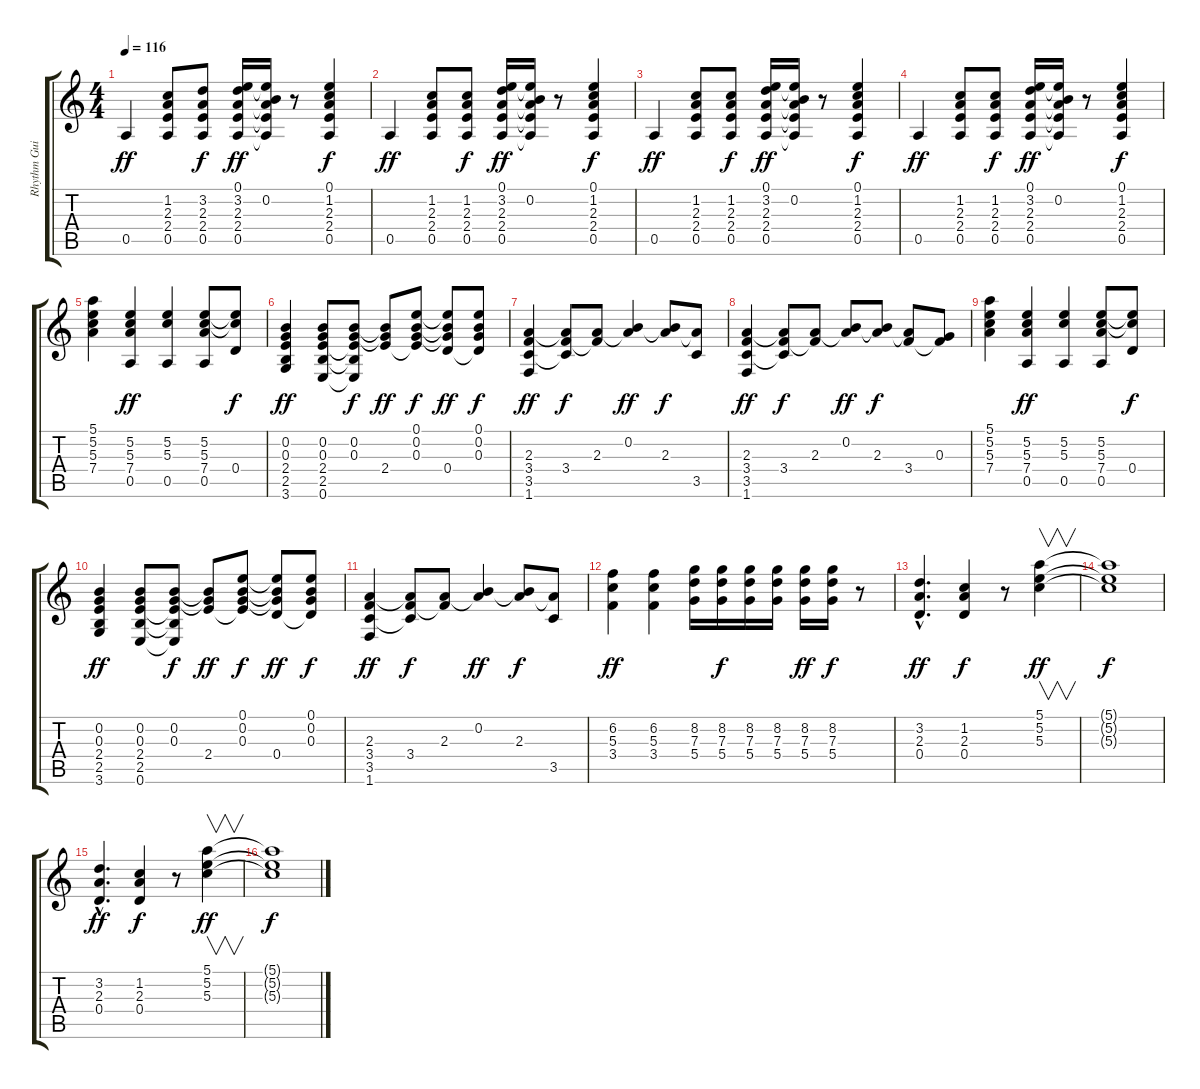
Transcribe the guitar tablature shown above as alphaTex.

\track ("Rhythm Guitar 1" "Rhythm Gui") {instrument distortionguitar}
\staff {score tabs}
\tuning (E4 B3 G3 D3 A2 E2) {hide}
\ts (4 4)
\tempo 116
\clef g2
\ks c
0.5.4{dy ff volume 14} (1.2 2.3 2.4 0.5).8 (3.2 2.3 2.4 0.5).8{dy f} (0.1 3.2 2.3 2.4 0.5).16{dy ff} (0.1{t} 0.2 2.3{t} 2.4{t} 0.5{t}).16 r.8 (0.1 1.2 2.3 2.4 0.5).4{dy f} |
0.5.4{dy ff} (1.2 2.3 2.4 0.5).8 (1.2 2.3 2.4 0.5).8{dy f} (0.1 3.2 2.3 2.4 0.5).16{dy ff} (0.1{t} 0.2 2.3{t} 2.4{t} 0.5{t}).16 r.8 (0.1 1.2 2.3 2.4 0.5).4{dy f} |
0.5.4{dy ff} (1.2 2.3 2.4 0.5).8 (1.2 2.3 2.4 0.5).8{dy f} (0.1 3.2 2.3 2.4 0.5).16{dy ff} (0.1{t} 0.2 2.3{t} 2.4{t} 0.5{t}).16 r.8 (0.1 1.2 2.3 2.4 0.5).4{dy f} |
0.5.4{dy ff} (1.2 2.3 2.4 0.5).8 (1.2 2.3 2.4 0.5).8{dy f} (0.1 3.2 2.3 2.4 0.5).16{dy ff} (0.1{t} 0.2 2.3{t} 2.4{t} 0.5{t}).16 r.8 (0.1 1.2 2.3 2.4 0.5).4{dy f} |
(5.1 5.2 5.3 7.4).4 (5.2 5.3 7.4 0.5).4{dy ff} (5.2 5.3 0.5).4 (5.2 5.3 7.4 0.5).8 (5.2{t} 5.3{t} 0.4).8{dy f} |
(0.2 0.3 2.4 2.5 3.6).4{dy ff} (0.2 0.3 2.4 2.5 0.6).8 (0.2 0.3 2.4{t} 2.5{t} 0.6{t}).8{dy f} (0.2{t} 0.3{t} 2.4).8{dy ff} (0.1 0.2 0.3 2.4{t}).8{dy f} (0.1{t} 0.2{t} 0.3{t} 0.4).8{dy ff} (0.1 0.2 0.3 0.4{t}).8{dy f} |
(2.3 3.4 3.5 1.6).4{dy ff} (2.3{t} 3.4 3.5{t}).8{dy f} (2.3 3.4{t}).8 (0.2 2.3{t}).4{dy ff} (0.2{t} 2.3).8{dy f} (2.3{t} 3.5).8 |
(2.3 3.4 3.5 1.6).4{dy ff} (2.3{t} 3.4 3.5{t}).8{dy f} (2.3 3.4{t}).8 (0.2 2.3{t}).8{dy ff} (0.2{t} 2.3).8{dy f} (2.3{t} 3.4).8 (0.3 3.4{t}).8 |
(5.1 5.2 5.3 7.4).4 (5.2 5.3 7.4 0.5).4{dy ff} (5.2 5.3 0.5).4 (5.2 5.3 7.4 0.5).8 (5.2{t} 5.3{t} 0.4).8{dy f} |
(0.2 0.3 2.4 2.5 3.6).4{dy ff} (0.2 0.3 2.4 2.5 0.6).8 (0.2 0.3 2.4{t} 2.5{t} 0.6{t}).8{dy f} (0.2{t} 0.3{t} 2.4).8{dy ff} (0.1 0.2 0.3 2.4{t}).8{dy f} (0.1{t} 0.2{t} 0.3{t} 0.4).8{dy ff} (0.1 0.2 0.3 0.4{t}).8{dy f} |
(2.3 3.4 3.5 1.6).4{dy ff} (2.3{t} 3.4 3.5{t}).8{dy f} (2.3 3.4{t}).8 (0.2 2.3{t}).4{dy ff} (0.2{t} 2.3).8{dy f} (2.3{t} 3.5).8 |
(6.2 5.3 3.4).4{dy ff} (6.2 5.3 3.4).4 (8.2 7.3 5.4).16 (8.2 7.3 5.4).16{dy f} (8.2 7.3 5.4).16 (8.2 7.3 5.4).16 (8.2 7.3 5.4).16{dy ff} (8.2 7.3 5.4).16{dy f} r.8 |
(3.2{hac} 2.3{hac} 0.4{hac}).4{d dy ff} (1.2 2.3 0.4).4{dy f} r.8 (5.1 5.2 5.3).4{v dy ff} |
(5.1{t} 5.2{t} 5.3{t}).1{dy f} |
(3.2{hac} 2.3{hac} 0.4{hac}).4{d dy ff} (1.2 2.3 0.4).4{dy f} r.8 (5.1 5.2 5.3).4{v dy ff} |
(5.1{t} 5.2{t} 5.3{t}).1{dy f}
